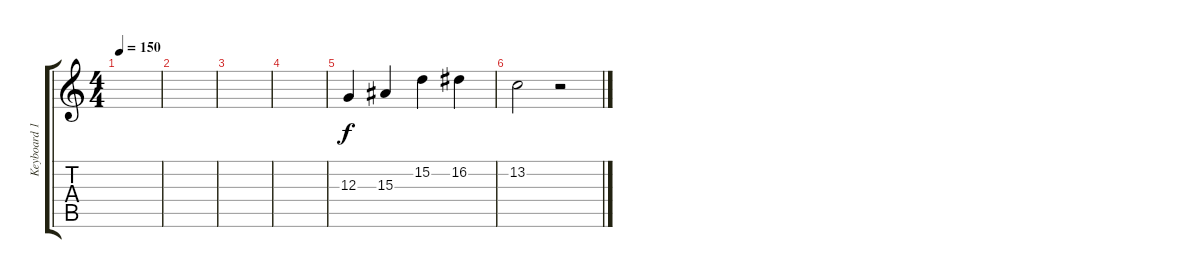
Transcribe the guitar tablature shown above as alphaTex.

\track ("Keyboard 1" "Keyboard 1") {instrument stringensemble1}
\staff {score tabs}
\tuning (E4 B3 G3 D3 A2 E2) {hide}
\ts (4 4)
\tempo 150
\clef g2
\ks c
|
|
|
|
12.3.4{volume 10 instrument flute} 15.3.4 15.2.4 16.2.4 |
13.2.2 r.2
